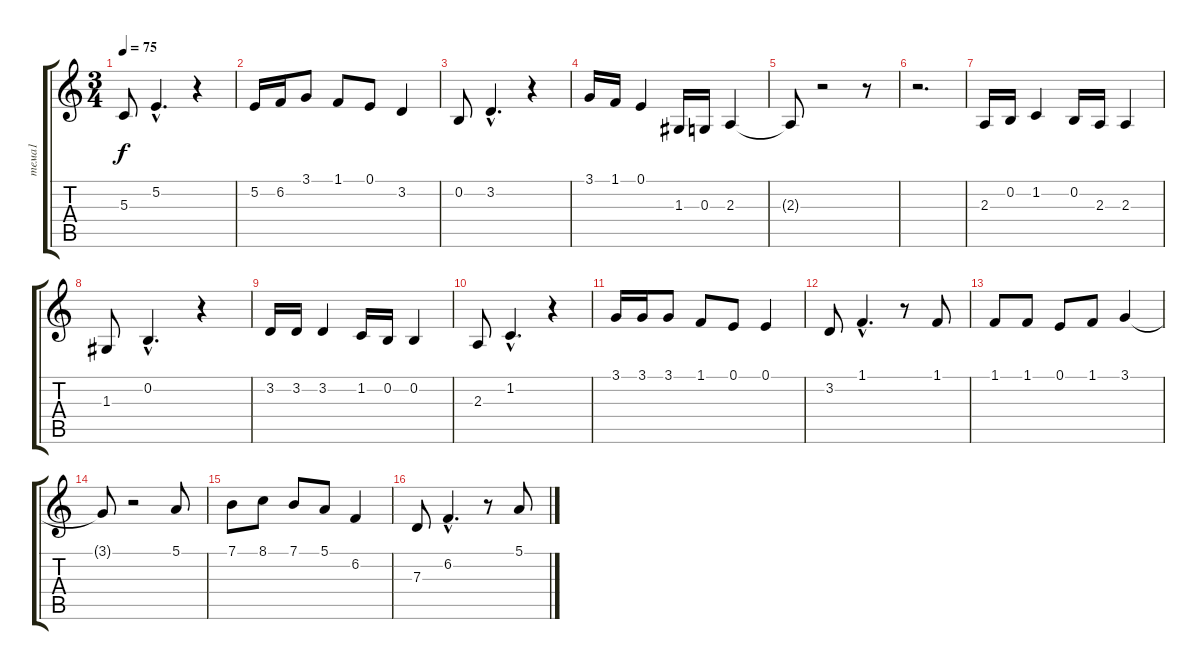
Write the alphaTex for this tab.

\track ("тема1" "тема1") {instrument flute}
\staff {score tabs}
\tuning (E4 B3 G3 D3 A2 E2) {hide}
\ts (3 4)
\tempo 75
\clef g2
\ks c
5.3.8{dy f} 5.2{hac}.4{d} r.4 |
5.2.16 6.2.16 3.1.8 1.1.8 0.1.8 3.2.4 |
0.2.8 3.2{hac}.4{d} r.4 |
3.1.16 1.1.16 0.1.4 1.3.16 0.3.16 2.3.4 |
2.3{t}.8 r.2 r.8 |
r.2{d} |
2.3.16{volume 0} 0.2.16 1.2.4 0.2.16 2.3.16 2.3.4 |
1.3.8 0.2{hac}.4{d} r.4 |
3.2.16 3.2.16 3.2.4 1.2.16 0.2.16 0.2.4 |
2.3.8 1.2{hac}.4{d} r.4 |
3.1.16 3.1.16 3.1.8 1.1.8 0.1.8 0.1.4 |
3.2.8 1.1{hac}.4{d} r.8 1.1.8 |
1.1.8 1.1.8 0.1.8 1.1.8 3.1.4 |
3.1{t}.8 r.2 5.1.8 |
7.1.8 8.1.8 7.1.8 5.1.8 6.2.4 |
7.3.8 6.2{hac}.4{d} r.8 5.1.8
